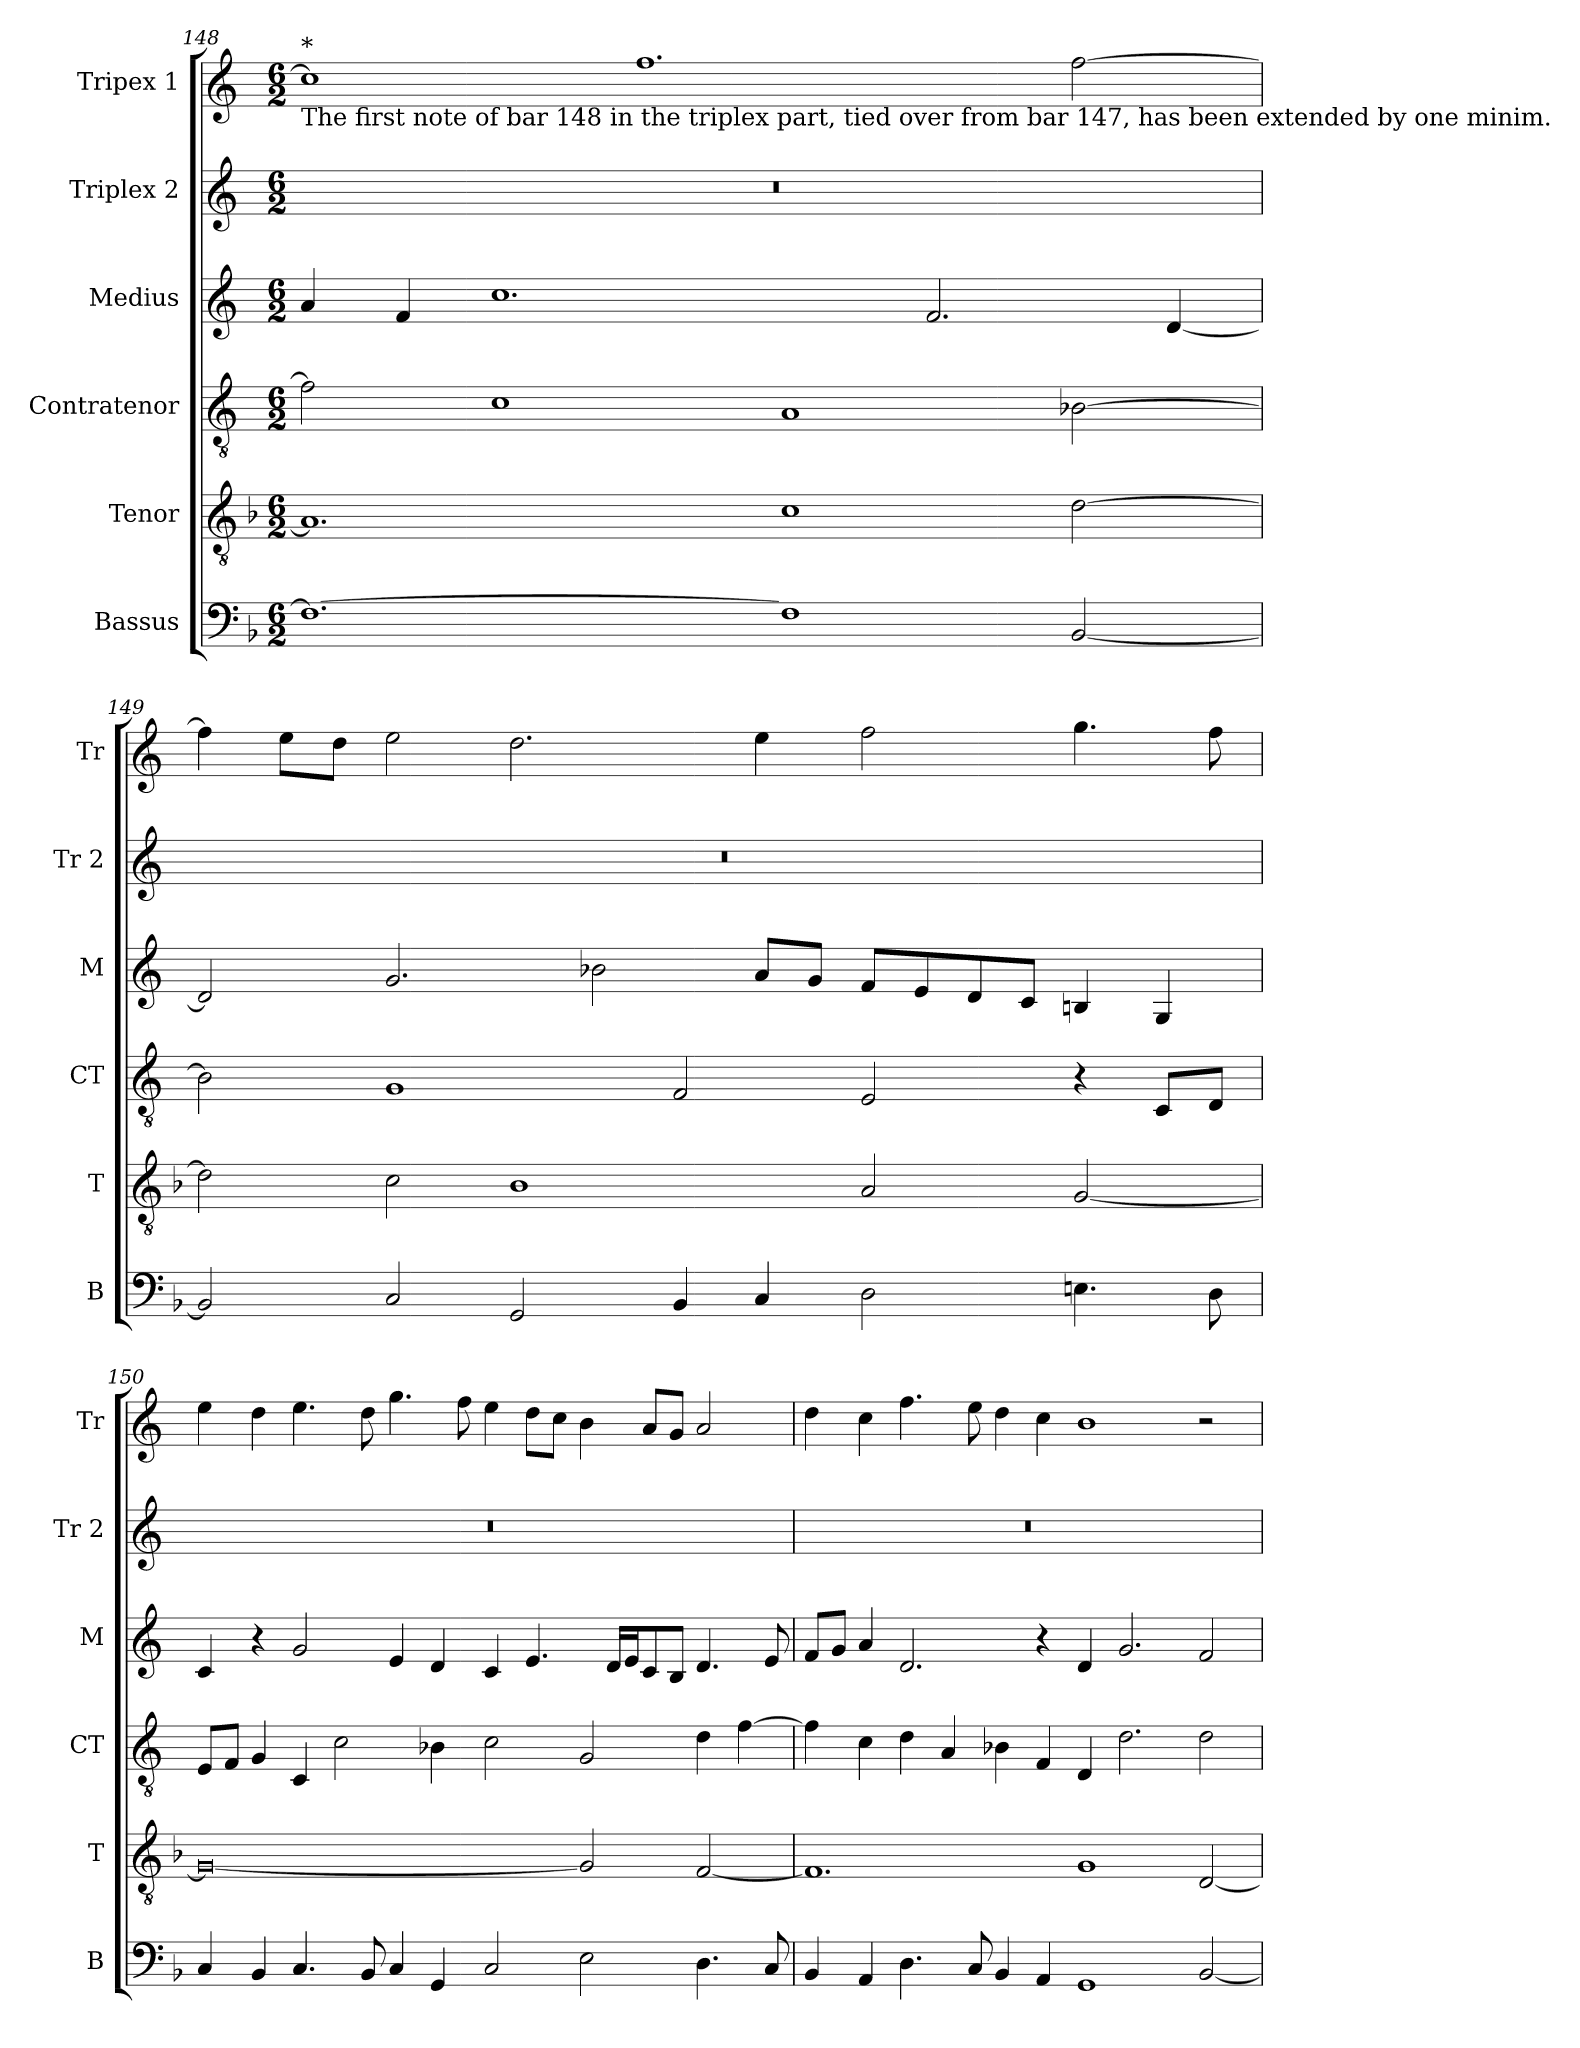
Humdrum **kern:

**kern	**kern	**kern	**kern	**kern	**kern
*part6	*part5	*part4	*part3	*part2	*part1
*staff6	*staff5	*staff4	*staff3	*staff2	*staff1
*I"Bassus	*I"Tenor	*I"Contratenor	*I"Medius	*I"Triplex 2	*I"Tripex 1
*I'B	*I'T	*I'CT	*I'M	*I'Tr 2	*I'Tr
!!LO:PB:g=z
*clefF4	*clefGv2	*clefGv2	*clefG2	*clefG2	*clefG2
*	*ITrd7c12	*ITrd7c12	*	*	*
*k[b-]	*k[b-]	*k[]	*k[]	*k[]	*k[]
*F:	*F:	*C:	*C:	*C:	*C:
*M6/2	*M6/2	*M6/2	*M6/2	*M6/2	*M6/2
=148	=148	=148	=148	=148	=148
!	!	!	!	!	!LO:TX:b:t=The first note of bar 148 in the triplex part, tied over from bar 147, has been extended by one minim.
!	!	!	!	!	!LO:TX:a:t=*
!	!	!	!	!LO:N:vis=1	!
1.Fi_>	1.AAi]	2Fi\]	4ai/	0.r	1cci]
.	.	.	4fi/	.	.
.	.	1Ci	1.cci	.	.
.	.	.	.	.	1.ffi
1Fi]	1Ci	1AAi	.	.	.
.	.	.	2.fi/	.	.
[<2BB-i/	[>2Di\	[>2BB-Xi\	.	.	[>2ffi\
.	.	.	[<4di/	.	.
=149	=149	=149	=149	=149	=149
!	!	!	!	!LO:N:vis=1	!
2BB-i/]	2Di\]	2BB-i\]	2di/]	0.r	4ffi\]
.	.	.	.	.	8eei\L
.	.	.	.	.	8ddi\J
2Ci/	2Ci\	1GGi	2.gi/	.	2eei\
2GGi/	1BB-i	.	.	.	2.ddi\
.	.	.	2b-Xi\	.	.
4BB-i/	.	2FFi/	.	.	.
4Ci/	.	.	8ai/L	.	4eei\
.	.	.	8gi/J	.	.
2Di\	2AAi/	2EEi/	8fi/L	.	2ffi\
.	.	.	8ei/	.	.
.	.	.	8di/	.	.
.	.	.	8ci/J	.	.
4.Eni\	[<2GGi/	4r	4Bni/	.	4.ggi\
.	.	8CCi/L	4Gi/	.	.
8Di\	.	8DDi/J	.	.	8ffi\
!!LO:LB:g=z
=150	=150	=150	=150	=150	=150
!	!	!	!	!LO:N:vis=1	!
4Ci/	0GGi_<	8EEi/L	4ci/	0.r	4eei\
.	.	8FFi/J	.	.	.
4BB-i/	.	4GGi/	4r	.	4ddi\
4.Ci/	.	4CCi/	2gi/	.	4.eei\
.	.	2Ci\	.	.	.
8BB-i/	.	.	.	.	8ddi\
4Ci/	.	.	4ei/	.	4.ggi\
4GGi/	.	4BB-Xi\	4di/	.	.
.	.	.	.	.	8ffi\
2Ci/	.	2Ci\	4ci/	.	4eei\
.	.	.	4.ei/	.	8ddi\L
.	.	.	.	.	8cci\J
2Ei\	2GGi/]	2GGi/	.	.	4bi\
.	.	.	16di/LL	.	.
.	.	.	16ei/J	.	.
.	.	.	8ci/	.	8ai/L
.	.	.	8Bi/J	.	8gi/J
4.Di\	[<2FFi/	4Di\	4.di/	.	2ai/
.	.	[>4Fi\	.	.	.
8Ci/	.	.	8ei/	.	.
=151	=151	=151	=151	=151	=151
!	!	!	!	!LO:N:vis=1	!
4BB-i/	1.FFi]	4Fi\]	8fi/L	0.r	4ddi\
.	.	.	8gi/J	.	.
4AAi/	.	4Ci\	4ai/	.	4cci\
4.Di\	.	4Di\	2.di/	.	4.ffi\
.	.	4AAi/	.	.	.
8Ci/	.	.	.	.	8eei\
4BB-i/	.	4BB-Xi\	.	.	4ddi\
4AAi/	.	4FFi/	4r	.	4cci\
1GGi	1GGi	4DDi/	4di/	.	1bi
.	.	2.Di\	2.gi/	.	.
[<2BB-i/	[<2DDi/	2Di\	2fi/	.	2r
=	=	=	=	=	=
*-	*-	*-	*-	*-	*-
